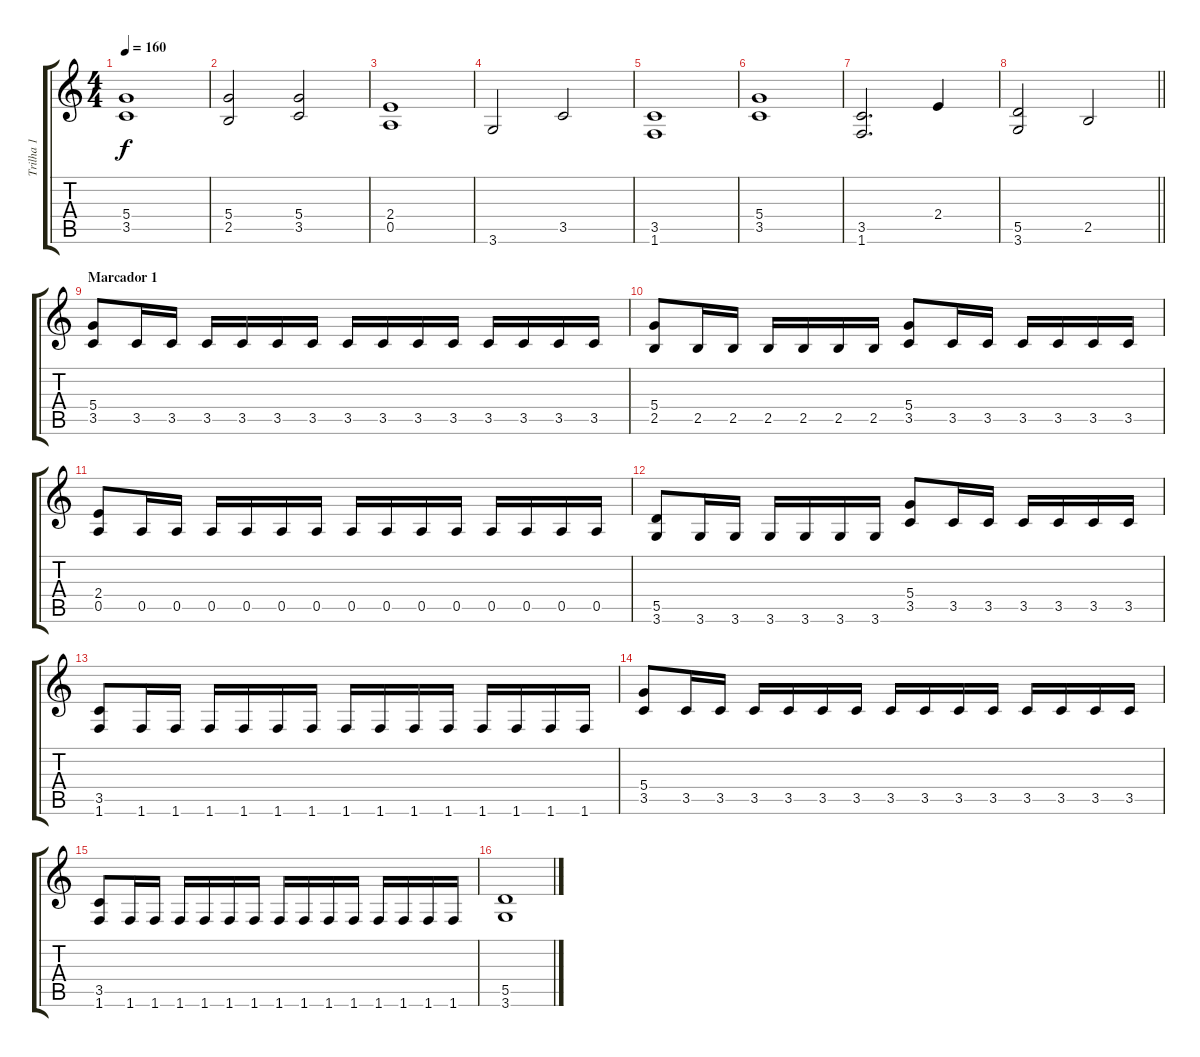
\track ("Trilha 1" "Trilha 1") {instrument distortionguitar}
\staff {score tabs}
\tuning (E4 B3 G3 D3 A2 E2) {hide}
\ts (4 4)
\tempo 160
\clef g2
\ks c
(5.4 3.5).1{dy f instrument distortionguitar} |
(5.4 2.5).2 (5.4 3.5).2 |
(2.4 0.5).1 |
3.6.2 3.5.2 |
(3.5 1.6).1 |
(5.4 3.5).1 |
(3.5 1.6).2{d} 2.4.4 |
\barLineRight lightlight
(5.5 3.6).2 2.5.2 |
\section ("" "Marcador 1")
(5.4 3.5).8 3.5.16 3.5.16 3.5.16 3.5.16 3.5.16 3.5.16 3.5.16 3.5.16 3.5.16 3.5.16 3.5.16 3.5.16 3.5.16 3.5.16 |
(5.4 2.5).8 2.5.16 2.5.16 2.5.16 2.5.16 2.5.16 2.5.16 (5.4 3.5).8 3.5.16 3.5.16 3.5.16 3.5.16 3.5.16 3.5.16 |
(2.4 0.5).8 0.5.16 0.5.16 0.5.16 0.5.16 0.5.16 0.5.16 0.5.16 0.5.16 0.5.16 0.5.16 0.5.16 0.5.16 0.5.16 0.5.16 |
(5.5 3.6).8 3.6.16 3.6.16 3.6.16 3.6.16 3.6.16 3.6.16 (5.4 3.5).8 3.5.16 3.5.16 3.5.16 3.5.16 3.5.16 3.5.16 |
(3.5 1.6).8 1.6.16 1.6.16 1.6.16 1.6.16 1.6.16 1.6.16 1.6.16 1.6.16 1.6.16 1.6.16 1.6.16 1.6.16 1.6.16 1.6.16 |
(5.4 3.5).8 3.5.16 3.5.16 3.5.16 3.5.16 3.5.16 3.5.16 3.5.16 3.5.16 3.5.16 3.5.16 3.5.16 3.5.16 3.5.16 3.5.16 |
(3.5 1.6).8 1.6.16 1.6.16 1.6.16 1.6.16 1.6.16 1.6.16 1.6.16 1.6.16 1.6.16 1.6.16 1.6.16 1.6.16 1.6.16 1.6.16 |
(5.5 3.6).1
